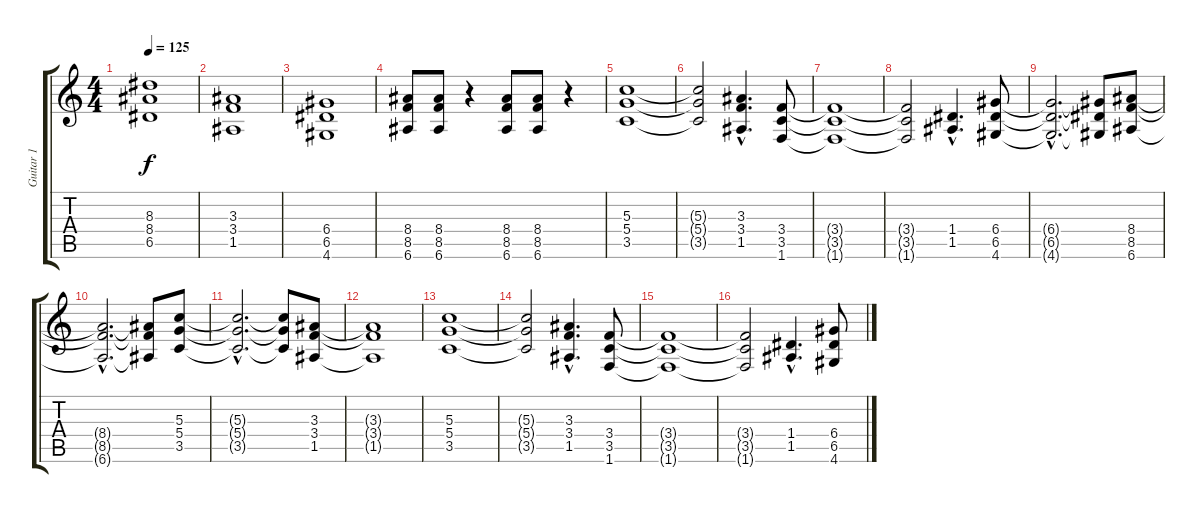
\track ("Guitar 1" "Guitar 1") {instrument distortionguitar}
\staff {score tabs}
\tuning (E4 B3 G3 D3 A2 E2) {hide}
\ts (4 4)
\tempo 125
\clef g2
\ks c
(8.3 8.4 6.5).1{dy f volume 13} |
(3.3 3.4 1.5).1 |
(6.4 6.5 4.6).1 |
(8.4 8.5 6.6).8 (8.4 8.5 6.6).8 r.4 (8.4 8.5 6.6).8 (8.4 8.5 6.6).8 r.4 |
(5.3 5.4 3.5).1 |
(5.3{t} 5.4{t} 3.5{t}).2 (3.3{hac} 3.4{hac} 1.5{hac}).4{d} (3.4 3.5 1.6).8 |
(3.4{t} 3.5{t} 1.6{t}).1 |
(3.4{t} 3.5{t} 1.6{t}).2 (1.4{hac} 1.5{hac}).4{d} (6.4 6.5 4.6).8 |
(6.4{hac t} 6.5{hac t} 4.6{hac t}).2{d} (6.4{t} 6.5{t} 4.6{t}).8 (8.4 8.5 6.6).8 |
(8.4{hac t} 8.5{hac t} 6.6{hac t}).2{d} (8.4{t} 8.5{t} 6.6{t}).8 (5.3 5.4 3.5).8 |
(5.3{hac t} 5.4{hac t} 3.5{hac t}).2{d} (5.3{t} 5.4{t} 3.5{t}).8 (3.3 3.4 1.5).8 |
(3.3{t} 3.4{t} 1.5{t}).1 |
(5.3 5.4 3.5).1 |
(5.3{t} 5.4{t} 3.5{t}).2 (3.3{hac} 3.4{hac} 1.5{hac}).4{d} (3.4 3.5 1.6).8 |
(3.4{t} 3.5{t} 1.6{t}).1 |
(3.4{t} 3.5{t} 1.6{t}).2 (1.4{hac} 1.5{hac}).4{d} (6.4 6.5 4.6).8
